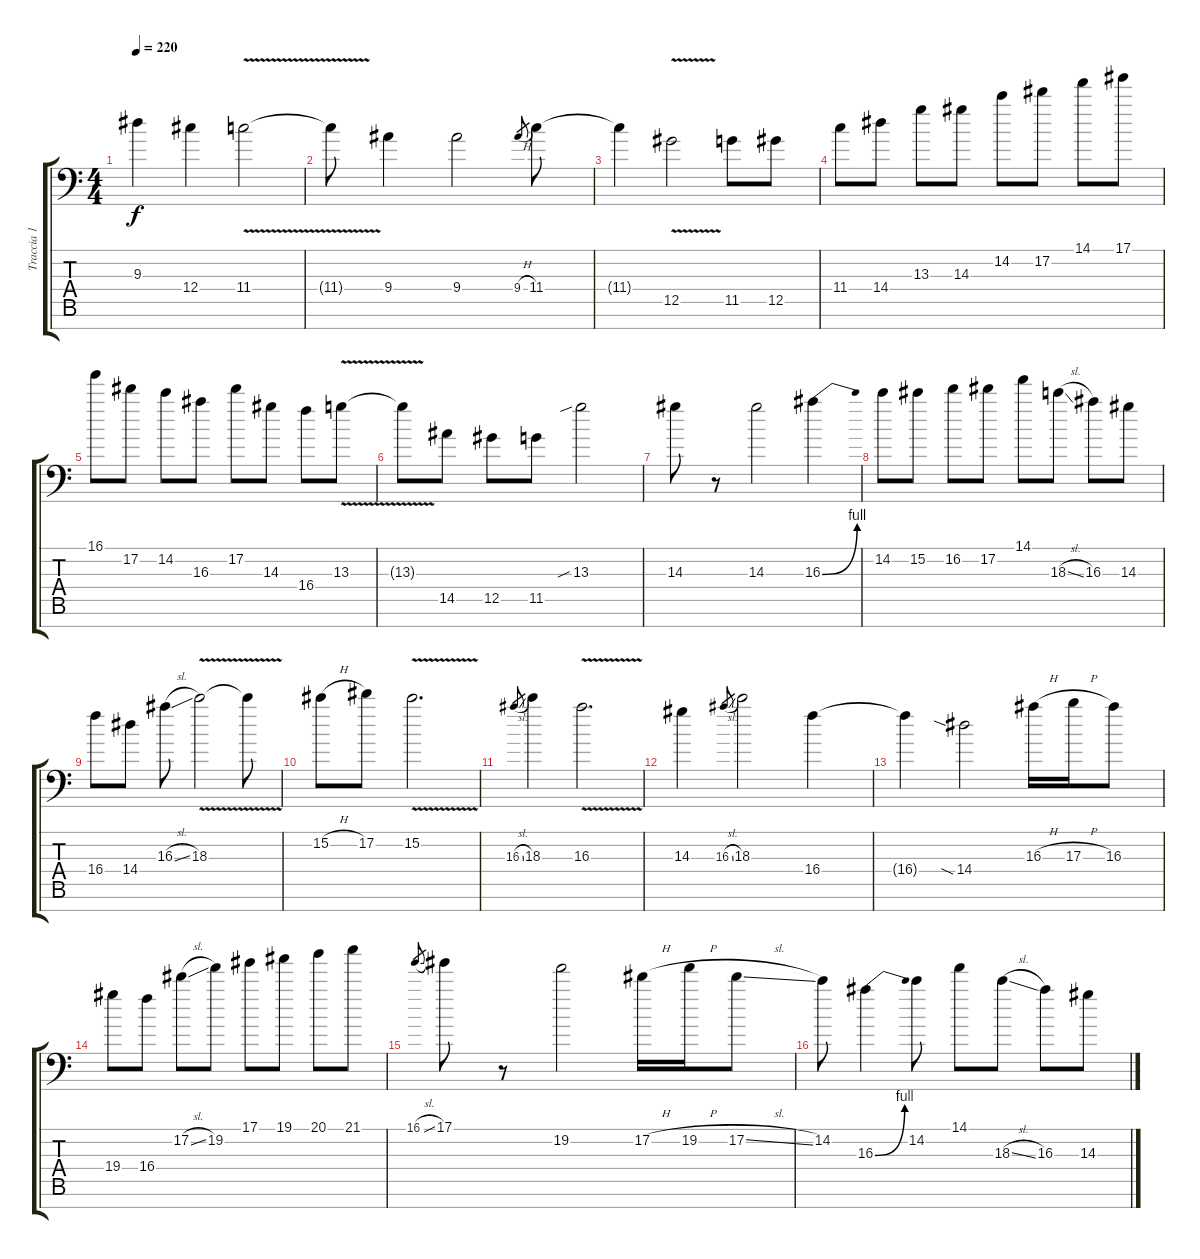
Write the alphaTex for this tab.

\track ("Traccia 1" "Traccia 1") {instrument distortionguitar}
\staff {score tabs}
\tuning (Eb4 Bb3 Gb3 Db3 Ab2 Eb2 Ab1) {hide}
\ts (4 4)
\tempo 220
\clef f4
\ks c
9.3{t}.4{dy f} 12.4.4 11.4{v}.2 |
11.4{t}.8 9.4.4 9.4.2 9.4{h}.8{gr} 11.4.8 |
11.4{t}.4 12.5{v}.2 11.5.8 12.5.8 |
11.4.8 14.4.8 13.3.8 14.3.8 14.2.8 17.2.8 14.1.8 17.1.8 |
16.1.8 17.2.8 14.2.8 16.3.8 17.2.8 14.3.8 16.4.8 13.3{v}.8 |
13.3{t}.8 14.5.8 12.5.8 11.5.8 13.3{sib}.2 |
14.3.8 r.8 14.3.2 16.3{be (bend 0 0 60 4)}.4 |
14.2.8 15.2.8 16.2.8 17.2.8 14.1.8 18.3{sl}.8 16.3.8 14.3.8 |
16.4.8 14.4.8 16.3{sl}.8 18.3{v}.2 18.3{t}.8 |
15.2{h}.8 17.2.8 15.2{v}.2{d} |
16.3{sl}.8{gr} 18.3.4 16.3{v}.2{d} |
14.3.4 16.3{sl}.8{gr} 18.3.2 16.4.4 |
16.4{t}.4 14.4{sia}.2 16.3{h}.16 17.3{h}.16 16.3.8 |
19.4.8 16.4.8 17.2{sl}.8 19.2.8 17.1.8 19.1.8 20.1.8 21.1.8 |
16.1{sl}.8{gr} 17.1.8 r.8 19.2.2 17.2{h}.16 19.2{h}.16 17.2{sl}.8 |
14.2.8 16.3{be (bend 0 0 60 4)}.4 14.2.8 14.1.8 18.3{sl}.8 16.3.8 14.3.8
